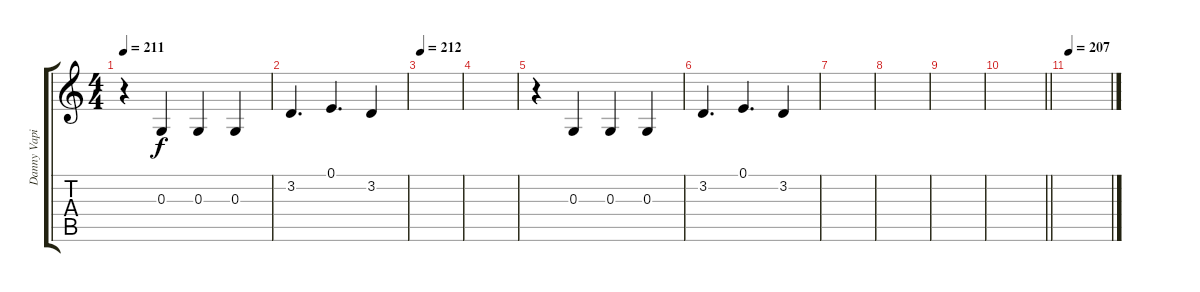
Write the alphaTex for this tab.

\track ("Danny Vapid" "Danny Vapi") {instrument tenorsax}
\staff {score tabs}
\tuning (E4 B3 G3 D3 A2 E2) {hide}
\ts (4 4)
\tempo 211
\clef g2
\ks c
r.4{dy f} 0.3.4 0.3.4 0.3.4 |
3.2.4{d} 0.1.4{d} 3.2.4 |
\tempo 212
|
|
r.4 0.3.4 0.3.4 0.3.4 |
3.2.4{d} 0.1.4{d} 3.2.4 |
|
|
|
\barLineRight lightlight
|
\section ("" "")
\tempo 207
